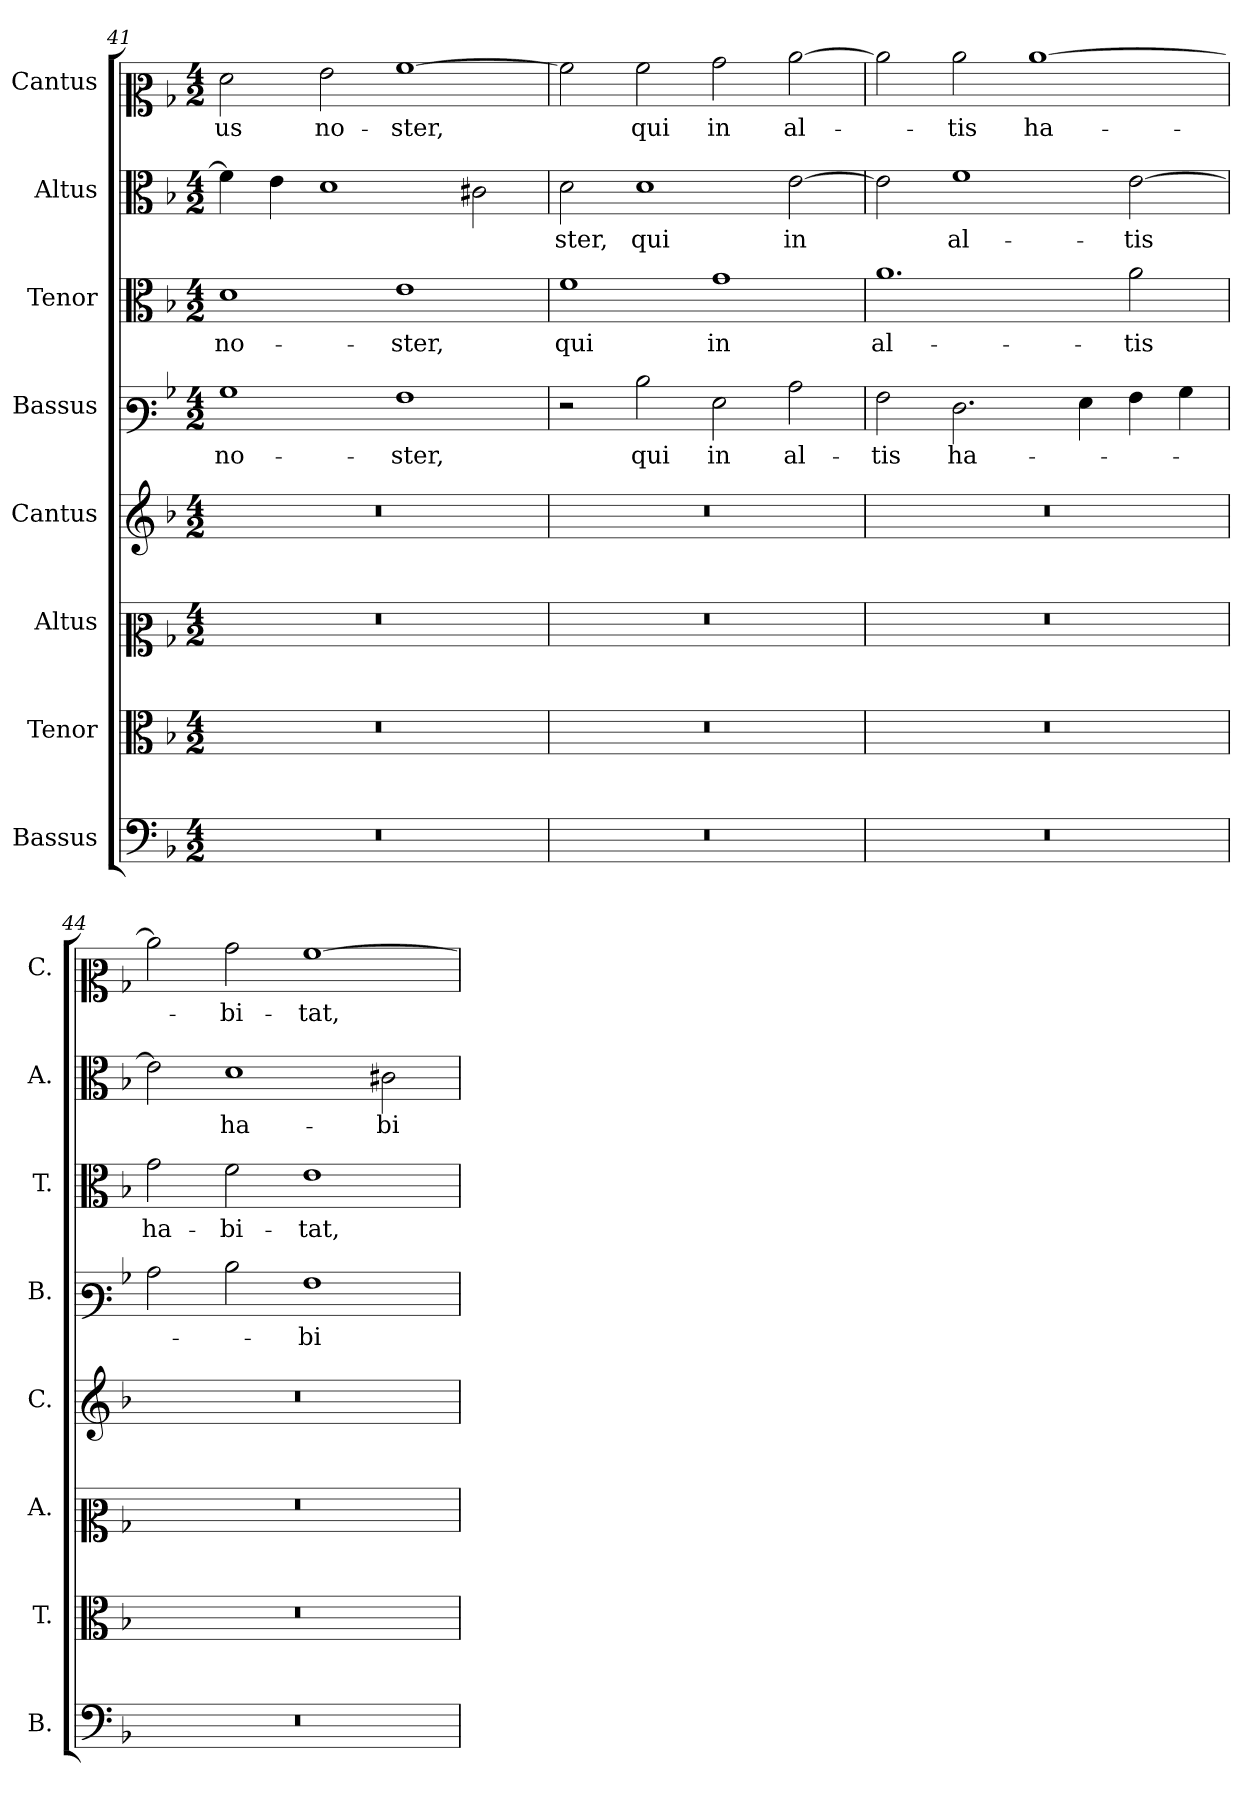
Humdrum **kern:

**kern	**kern	**kern	**kern	**kern	**text	**kern	**text	**kern	**text	**kern	**text
*part8	*part7	*part6	*part5	*part4	*part4	*part3	*part3	*part2	*part2	*part1	*part1
*staff8	*staff7	*staff6	*staff5	*staff4	*staff4	*staff3	*staff3	*staff2	*staff2	*staff1	*staff1
*I"Bassus	*I"Tenor	*I"Altus	*I"Cantus	*I"Bassus	*	*I"Tenor	*	*I"Altus	*	*I"Cantus	*
*I'B.	*I'T.	*I'A.	*I'C.	*I'B.	*	*I'T.	*	*I'A.	*	*I'C.	*
*clefF4	*clefC3	*clefC2	*clefG2	*clefF3	*	*clefC3	*	*clefC3	*	*clefC2	*
*k[b-]	*k[b-]	*k[b-]	*k[b-]	*k[b-]	*	*k[b-]	*	*k[b-]	*	*k[b-]	*
*M4/2	*M4/2	*M4/2	*M4/2	*M4/2	*	*M4/2	*	*M4/2	*	*M4/2	*
=41	=41	=41	=41	=41	=41	=41	=41	=41	=41	=41	=41
0r	0r	0r	0r	1B-	no-	1d	no-	4f\]	.	2f\	-us
.	.	.	.	.	.	.	.	4e\	.	.	.
.	.	.	.	.	.	.	.	1d	.	2g\	no-
.	.	.	.	1A	-ster,	1e	-ster,	.	.	[1a	-ster,
.	.	.	.	.	.	.	.	2c#X\	.	.	.
=42	=42	=42	=42	=42	=42	=42	=42	=42	=42	=42	=42
0r	0r	0r	0r	2r	.	1f	qui	2d\	ster,	2a\]	.
.	.	.	.	2d\	qui	.	.	1d	qui	2a\	qui
.	.	.	.	2G\	in	1g	in	.	.	2b-\	in
.	.	.	.	2c\	al-	.	.	[2e\	in	[2cc\	al-
!!LO:PB:g=z
=43	=43	=43	=43	=43	=43	=43	=43	=43	=43	=43	=43
0r	0r	0r	0r	2A\	-tis	1.a	al-	2e\]	.	2cc\]	.
.	.	.	.	2.F\	ha-	.	.	1f	al-	2cc\	-tis
.	.	.	.	.	.	.	.	.	.	[1cc	ha-
.	.	.	.	4G\	.	.	.	.	.	.	.
.	.	.	.	4A\	.	2a\	-tis	[2e\	tis	.	.
.	.	.	.	4B-\	.	.	.	.	.	.	.
!!LO:PB:g=z
=44	=44	=44	=44	=44	=44	=44	=44	=44	=44	=44	=44
0r	0r	0r	0r	2c\	.	2g\	ha-	2e\]	.	2cc\]	.
.	.	.	.	2d\	.	2f\	-bi-	1d	ha-	2b-\	-bi-
.	.	.	.	1A	bi-	1e	-tat,	.	.	[1a	-tat,
.	.	.	.	.	.	.	.	2c#X\	-bi-	.	.
=	=	=	=	=	=	=	=	=	=	=	=
*-	*-	*-	*-	*-	*-	*-	*-	*-	*-	*-	*-
